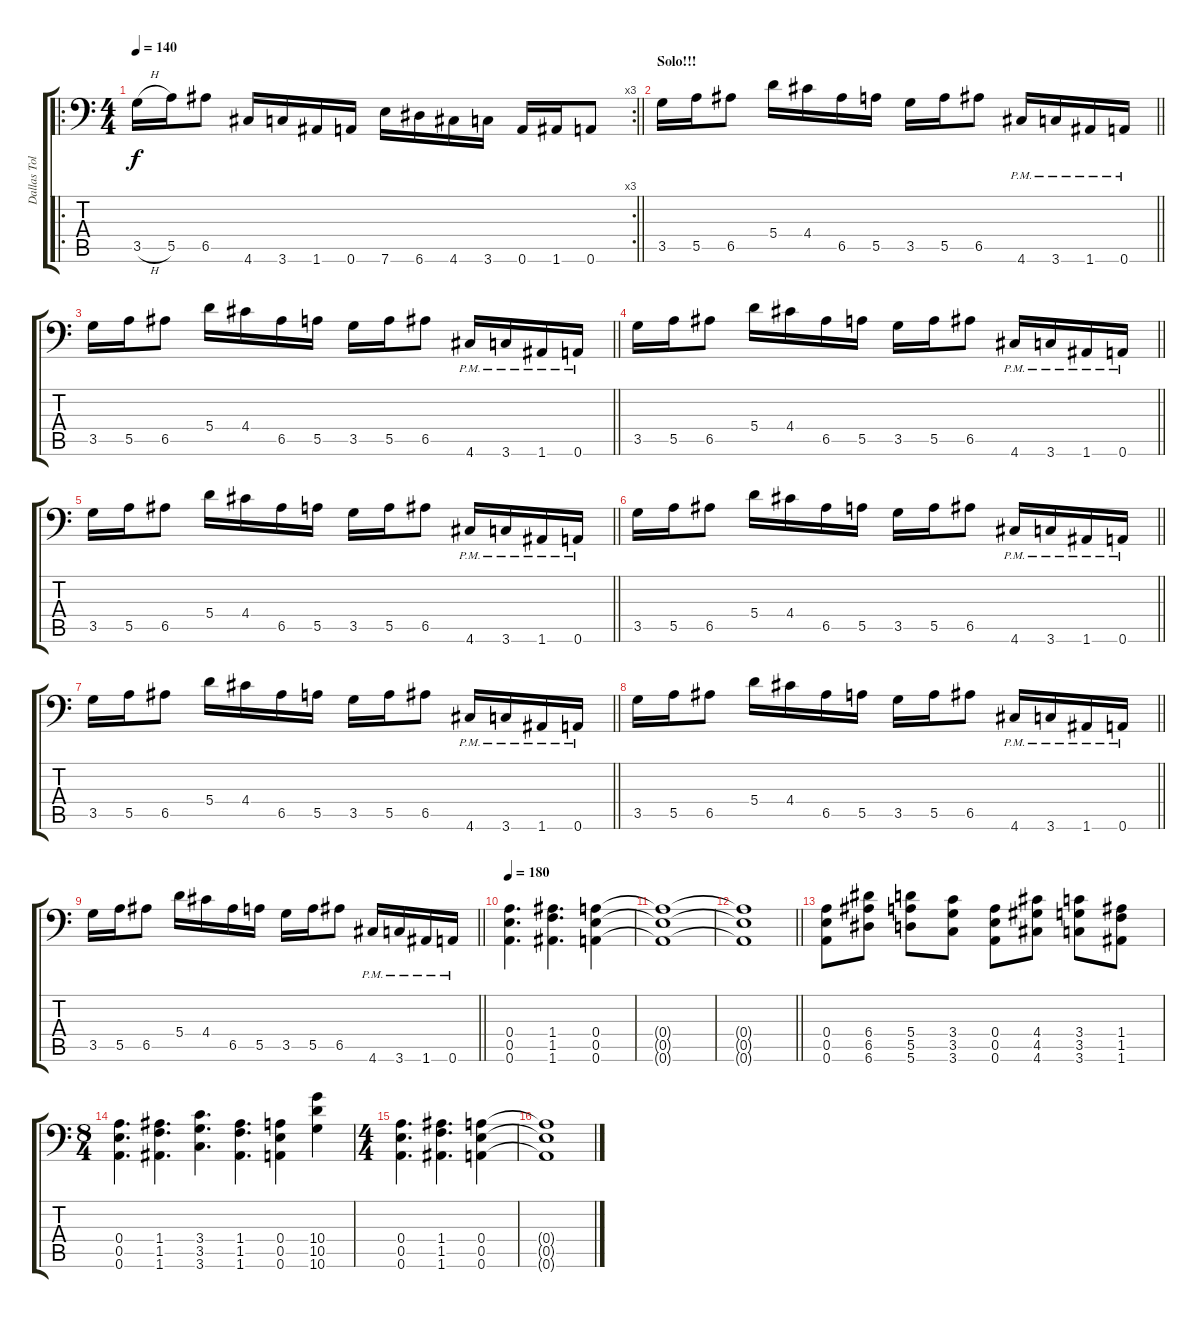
\track ("Dallas Toller-Wade [Led's clone]" "Dallas Tol") {instrument distortionguitar}
\staff {score tabs}
\tuning (B3 Gb3 D3 A2 E2 A1) {hide}
\ro
\rc 3
\ts (4 4)
\tempo 140
\clef f4
\barLineRight lightlight
\ks c
3.5{h}.16{dy f} 5.5.16 6.5.8 4.6.16 3.6.16 1.6.16 0.6.16 7.6.16 6.6.16 4.6.16 3.6.16 0.6.16 1.6.16 0.6.8 |
\section ("" "Solo!!!")
\barLineRight lightlight
3.5.16 5.5.16 6.5.8 5.4.16 4.4.16 6.5.16 5.5.16 3.5.16 5.5.16 6.5.8 4.6{pm}.16 3.6{pm}.16 1.6{pm}.16 0.6{pm}.16 |
\barLineRight lightlight
3.5.16 5.5.16 6.5.8 5.4.16 4.4.16 6.5.16 5.5.16 3.5.16 5.5.16 6.5.8 4.6{pm}.16 3.6{pm}.16 1.6{pm}.16 0.6{pm}.16 |
\barLineRight lightlight
3.5.16 5.5.16 6.5.8 5.4.16 4.4.16 6.5.16 5.5.16 3.5.16 5.5.16 6.5.8 4.6{pm}.16 3.6{pm}.16 1.6{pm}.16 0.6{pm}.16 |
\barLineRight lightlight
3.5.16 5.5.16 6.5.8 5.4.16 4.4.16 6.5.16 5.5.16 3.5.16 5.5.16 6.5.8 4.6{pm}.16 3.6{pm}.16 1.6{pm}.16 0.6{pm}.16 |
\barLineRight lightlight
3.5.16 5.5.16 6.5.8 5.4.16 4.4.16 6.5.16 5.5.16 3.5.16 5.5.16 6.5.8 4.6{pm}.16 3.6{pm}.16 1.6{pm}.16 0.6{pm}.16 |
\barLineRight lightlight
3.5.16 5.5.16 6.5.8 5.4.16 4.4.16 6.5.16 5.5.16 3.5.16 5.5.16 6.5.8 4.6{pm}.16 3.6{pm}.16 1.6{pm}.16 0.6{pm}.16 |
\barLineRight lightlight
3.5.16 5.5.16 6.5.8 5.4.16 4.4.16 6.5.16 5.5.16 3.5.16 5.5.16 6.5.8 4.6{pm}.16 3.6{pm}.16 1.6{pm}.16 0.6{pm}.16 |
\barLineRight lightlight
3.5.16 5.5.16 6.5.8 5.4.16 4.4.16 6.5.16 5.5.16 3.5.16 5.5.16 6.5.8 4.6{pm}.16 3.6{pm}.16 1.6{pm}.16 0.6{pm}.16 |
\tempo 180
(0.4 0.5 0.6).4{d} (1.4 1.5 1.6).4{d} (0.4 0.5 0.6).4 |
(0.4{t} 0.5{t} 0.6{t}).1 |
\barLineRight lightlight
(0.4{t} 0.5{t} 0.6{t}).1 |
(0.4 0.5 0.6).8 (6.4 6.5 6.6).8 (5.4 5.5 5.6).8 (3.4 3.5 3.6).8 (0.4 0.5 0.6).8 (4.4 4.5 4.6).8 (3.4 3.5 3.6).8 (1.4 1.5 1.6).8 |
\ts (8 4)
(0.4 0.5 0.6).4{d} (1.4 1.5 1.6).4{d} (3.4 3.5 3.6).4{d} (1.4 1.5 1.6).4{d} (0.4 0.5 0.6).4 (10.4 10.5 10.6).4 |
\ts (4 4)
(0.4 0.5 0.6).4{d} (1.4 1.5 1.6).4{d} (0.4 0.5 0.6).4 |
(0.4{t} 0.5{t} 0.6{t}).1
